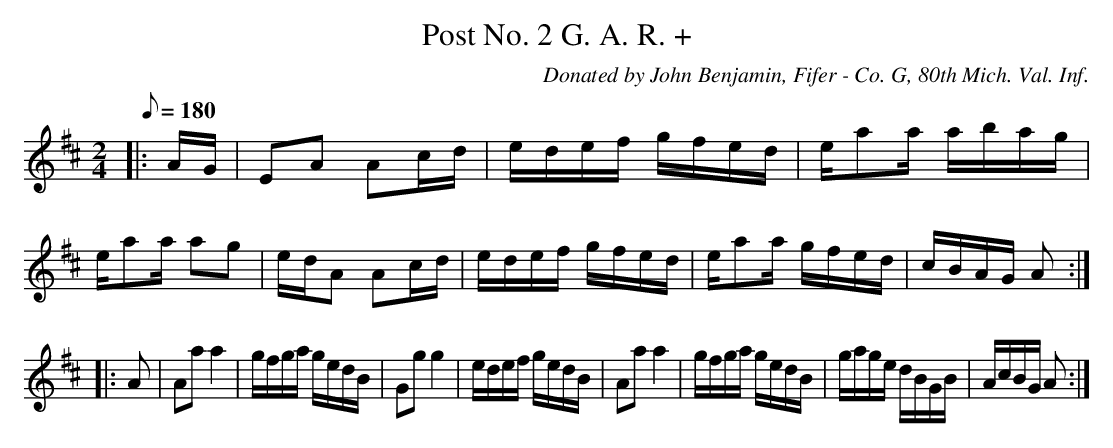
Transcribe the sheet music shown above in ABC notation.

X:1
T:Post No. 2 G. A. R. +
C:Donated by John Benjamin, Fifer - Co. G, 80th Mich. Val. Inf.
M:2/4
L:1/16
Q:1/8=180
K:D
|: AG|E2A2 A2cd|edef gfed|ea2a abag|ea2a a2g2|edA2 A2cd|edef gfed|ea2a gfed|cBAG A2 :|
|: A2|A2a2 a4|gfga gedB|G2g2 g4|edef gedB|A2a2 a4|gfga gedB|gage dBGB|AcBG A2 :|
